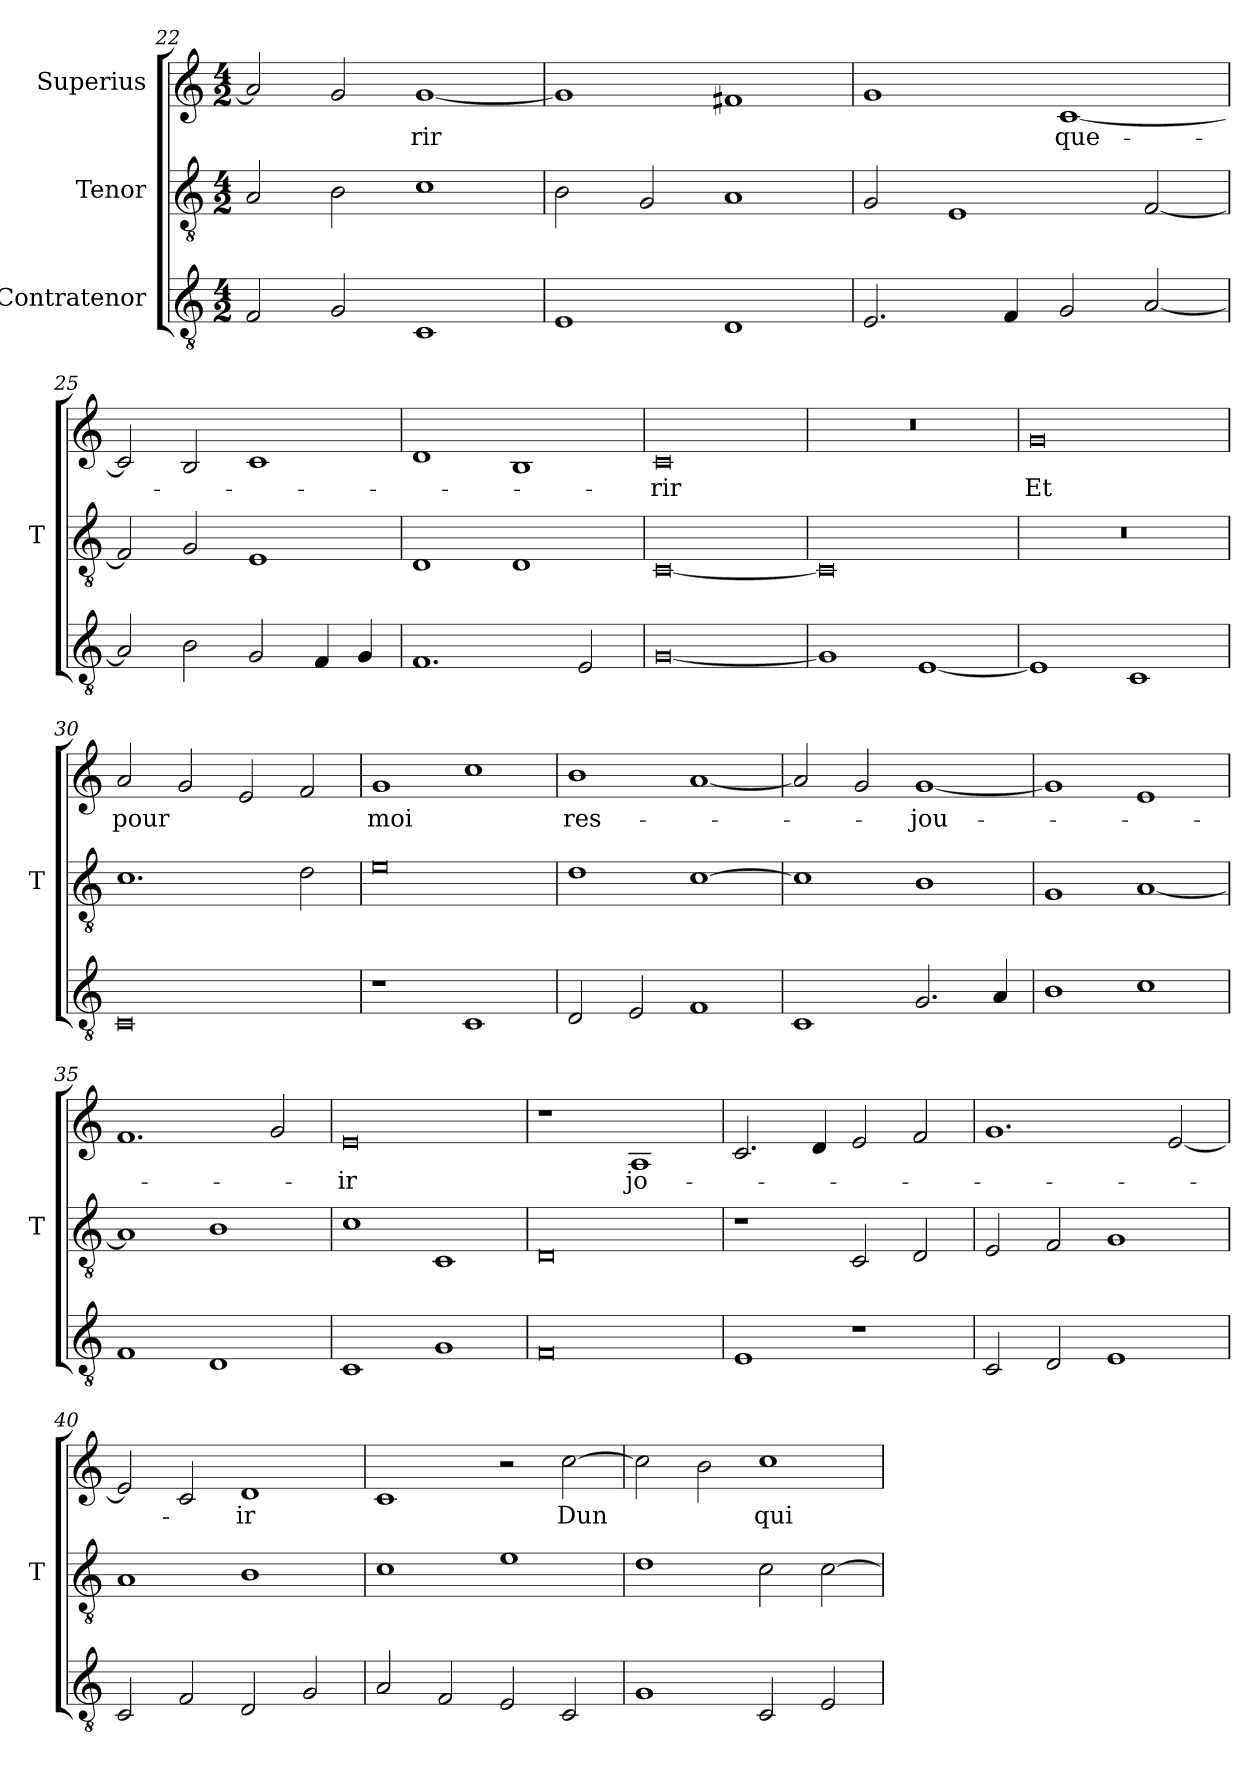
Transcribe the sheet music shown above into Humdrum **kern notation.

**kern	**kern	**kern	**text
*part3	*part2	*part1	*part1
*staff3	*staff2	*staff1	*staff1
*I"Contratenor	*I"Tenor	*I"Superius	*
*	*I'T	*	*
*clefGv2	*clefGv2	*clefG2	*
*M4/2	*M4/2	*M4/2	*
=22	=22	=22	=22
2F	2A	2a]	.
2G	2B	2g	.
1C	1c	[1g	-rir
=23	=23	=23	=23
1E	2B	1g]	.
.	2G	.	.
1D	1A	1f#X	.
=24	=24	=24	=24
2.E	2G	1g	.
.	1E	.	.
4F	.	.	.
2G	.	[1c	que-
[2A	[2F	.	.
=25	=25	=25	=25
2A]	2F]	2c]	.
2B	2G	2B	.
2G	1E	1c	.
4F	.	.	.
4G	.	.	.
=26	=26	=26	=26
1.F	1D	1d	.
.	1D	1B	.
2E	.	.	.
=27	=27	=27	=27
[0G	[0C	0c	-rir
=28	=28	=28	=28
1G]	0C]	0r	.
[1E	.	.	.
=29	=29	=29	=29
1E]	0r	0g	-Et
1C	.	.	.
=30	=30	=30	=30
0C	1.c	2a	-pour
.	.	2g	.
.	.	2e	.
.	2d	2f	.
=31	=31	=31	=31
1r	0e	1g	-moi
1C	.	1cc	.
=32	=32	=32	=32
2D	1d	1b	res-
2E	.	.	.
1F	[1c	[1a	.
=33	=33	=33	=33
1C	1c]	2a]	.
.	.	2g	.
2.G	1B	[1g	-jou-
4A	.	.	.
=34	=34	=34	=34
1B	1G	1g]	.
1c	[1A	1e	.
=35	=35	=35	=35
1F	1A]	1.f	.
1D	1B	.	.
.	.	2g	.
=36	=36	=36	=36
1C	1c	0e	-ir
1G	1C	.	.
=37	=37	=37	=37
0F	0D	1r	.
.	.	1A	jo-
=38	=38	=38	=38
1E	1r	2.c	.
.	.	4d	.
1r	2C	2e	.
.	2D	2f	.
=39	=39	=39	=39
2C	2E	1.g	.
2D	2F	.	.
1E	1G	.	.
.	.	[2e	.
=40	=40	=40	=40
2C	1A	2e]	.
2F	.	2c	.
2D	1B	1d	-ir
2G	.	.	.
=41	=41	=41	=41
2A	1c	1c	.
2F	.	.	.
2E	1e	2r	.
2C	.	[2cc	-Dun
=42	=42	=42	=42
1G	1d	2cc]	.
.	.	2b	.
2C	2c	1cc	-qui
2E	[2c	.	.
=	=	=	=
*-	*-	*-	*-
